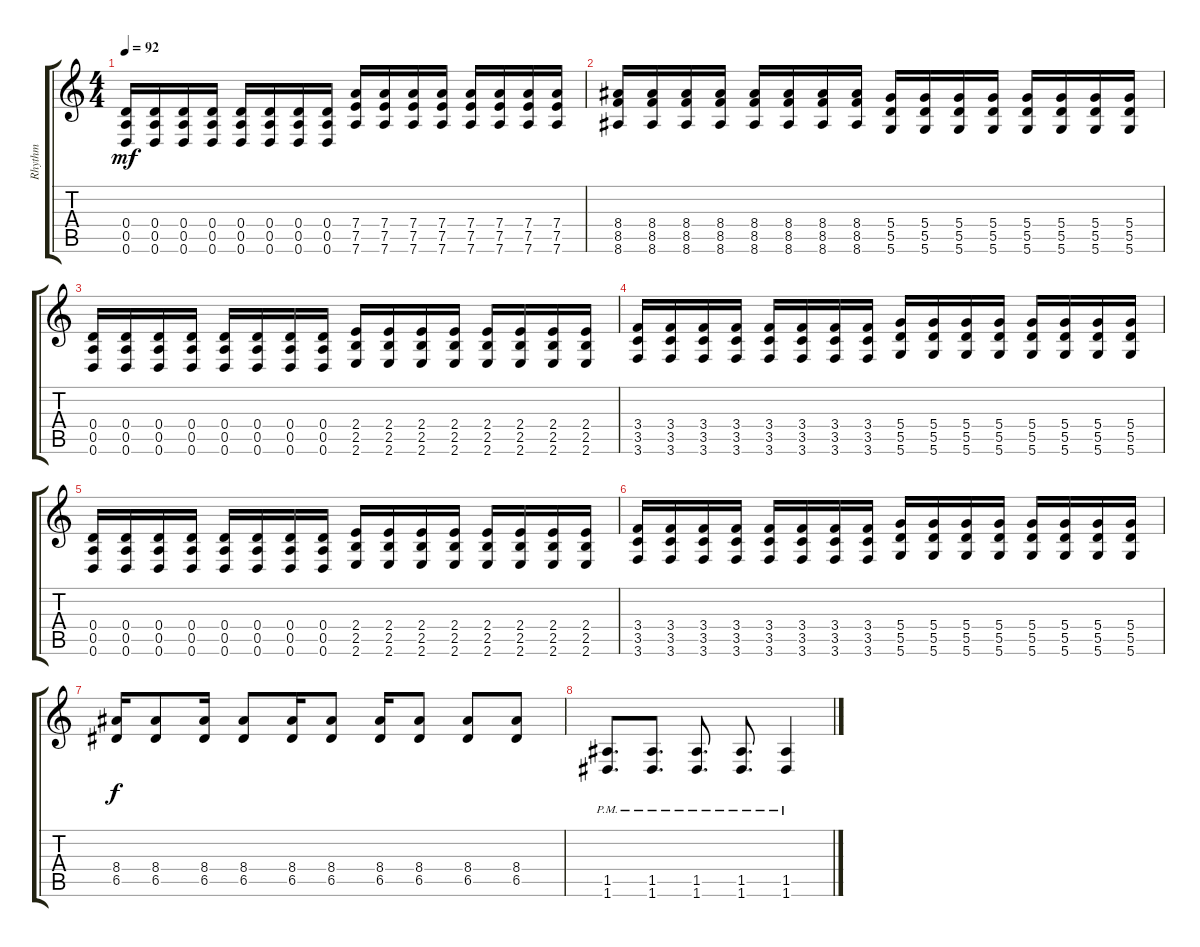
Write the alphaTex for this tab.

\track ("Rhythm" "Rhythm") {instrument distortionguitar}
\staff {score tabs}
\tuning (E4 B3 G3 D3 A2 D2) {hide}
\ts (4 4)
\tempo 92
\clef g2
\ks c
(0.4 0.5 0.6).16{dy mf} (0.4 0.5 0.6).16 (0.4 0.5 0.6).16 (0.4 0.5 0.6).16 (0.4 0.5 0.6).16 (0.4 0.5 0.6).16 (0.4 0.5 0.6).16 (0.4 0.5 0.6).16 (7.4 7.5 7.6).16 (7.4 7.5 7.6).16 (7.4 7.5 7.6).16 (7.4 7.5 7.6).16 (7.4 7.5 7.6).16 (7.4 7.5 7.6).16 (7.4 7.5 7.6).16 (7.4 7.5 7.6).16 |
(8.4 8.5 8.6).16 (8.4 8.5 8.6).16 (8.4 8.5 8.6).16 (8.4 8.5 8.6).16 (8.4 8.5 8.6).16 (8.4 8.5 8.6).16 (8.4 8.5 8.6).16 (8.4 8.5 8.6).16 (5.4 5.5 5.6).16 (5.4 5.5 5.6).16 (5.4 5.5 5.6).16 (5.4 5.5 5.6).16 (5.4 5.5 5.6).16 (5.4 5.5 5.6).16 (5.4 5.5 5.6).16 (5.4 5.5 5.6).16 |
(0.4 0.5 0.6).16 (0.4 0.5 0.6).16 (0.4 0.5 0.6).16 (0.4 0.5 0.6).16 (0.4 0.5 0.6).16 (0.4 0.5 0.6).16 (0.4 0.5 0.6).16 (0.4 0.5 0.6).16 (2.4 2.5 2.6).16 (2.4 2.5 2.6).16 (2.4 2.5 2.6).16 (2.4 2.5 2.6).16 (2.4 2.5 2.6).16 (2.4 2.5 2.6).16 (2.4 2.5 2.6).16 (2.4 2.5 2.6).16 |
(3.4 3.5 3.6).16 (3.4 3.5 3.6).16 (3.4 3.5 3.6).16 (3.4 3.5 3.6).16 (3.4 3.5 3.6).16 (3.4 3.5 3.6).16 (3.4 3.5 3.6).16 (3.4 3.5 3.6).16 (5.4 5.5 5.6).16 (5.4 5.5 5.6).16 (5.4 5.5 5.6).16 (5.4 5.5 5.6).16 (5.4 5.5 5.6).16 (5.4 5.5 5.6).16 (5.4 5.5 5.6).16 (5.4 5.5 5.6).16 |
(0.4 0.5 0.6).16 (0.4 0.5 0.6).16 (0.4 0.5 0.6).16 (0.4 0.5 0.6).16 (0.4 0.5 0.6).16 (0.4 0.5 0.6).16 (0.4 0.5 0.6).16 (0.4 0.5 0.6).16 (2.4 2.5 2.6).16 (2.4 2.5 2.6).16 (2.4 2.5 2.6).16 (2.4 2.5 2.6).16 (2.4 2.5 2.6).16 (2.4 2.5 2.6).16 (2.4 2.5 2.6).16 (2.4 2.5 2.6).16 |
(3.4 3.5 3.6).16 (3.4 3.5 3.6).16 (3.4 3.5 3.6).16 (3.4 3.5 3.6).16 (3.4 3.5 3.6).16 (3.4 3.5 3.6).16 (3.4 3.5 3.6).16 (3.4 3.5 3.6).16 (5.4 5.5 5.6).16 (5.4 5.5 5.6).16 (5.4 5.5 5.6).16 (5.4 5.5 5.6).16 (5.4 5.5 5.6).16 (5.4 5.5 5.6).16 (5.4 5.5 5.6).16 (5.4 5.5 5.6).16 |
(8.4 6.5).16{dy f} (8.4 6.5).8 (8.4 6.5).16 (8.4 6.5).8 (8.4 6.5).16 (8.4 6.5).8 (8.4 6.5).16 (8.4 6.5).8 (8.4 6.5).8 (8.4 6.5).8 |
(1.5{pm} 1.6{pm}).8{d} (1.5{pm} 1.6{pm}).8{d} (1.5{pm} 1.6{pm}).8{d} (1.5{pm} 1.6{pm}).8{d} (1.5{pm} 1.6{pm}).4
